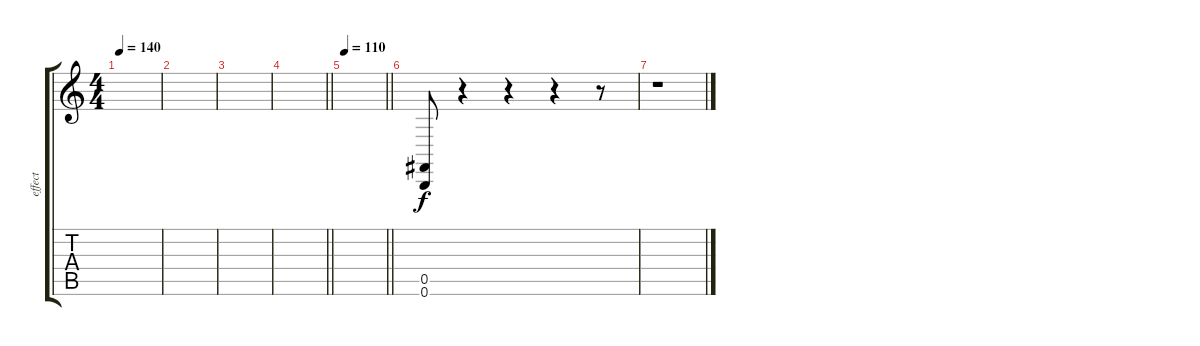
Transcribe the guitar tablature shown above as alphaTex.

\track ("effect" "effect") {instrument reversecymbal}
\staff {score tabs}
\tuning (Db4 Ab3 E3 B2 Gb2 B1) {hide}
\ts (4 4)
\tempo 140
\clef g2
\ks c
|
|
|
\barLineRight lightlight
|
\tempo 110
\barLineRight lightlight
|
\section ("" "")
(0.5 0.6).8 r.4 r.4 r.4 r.8 |
r.1
